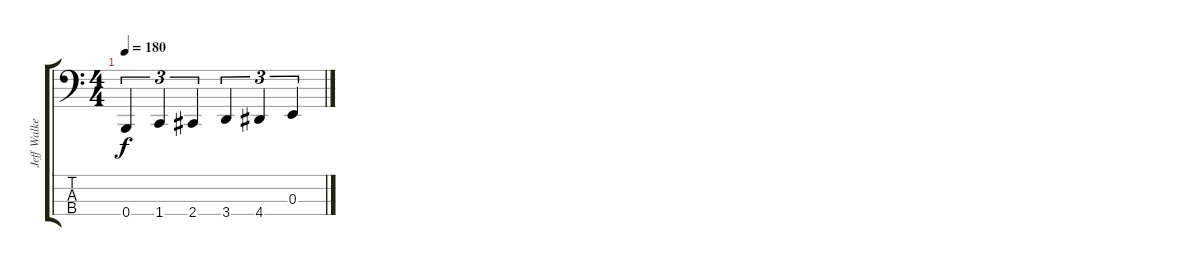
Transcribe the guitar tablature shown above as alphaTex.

\track ("Jeff Walker" "Jeff Walke") {instrument electricbasspick}
\staff {score tabs}
\tuning (D2 A1 E1 B0) {hide}
\ts (4 4)
\tempo 180
\clef f4
\ks c
0.4.4{tu (3 2) dy f} 1.4.4{tu (3 2)} 2.4.4{tu (3 2)} 3.4.4{tu (3 2)} 4.4.4{tu (3 2)} 0.3.4{tu (3 2)}
